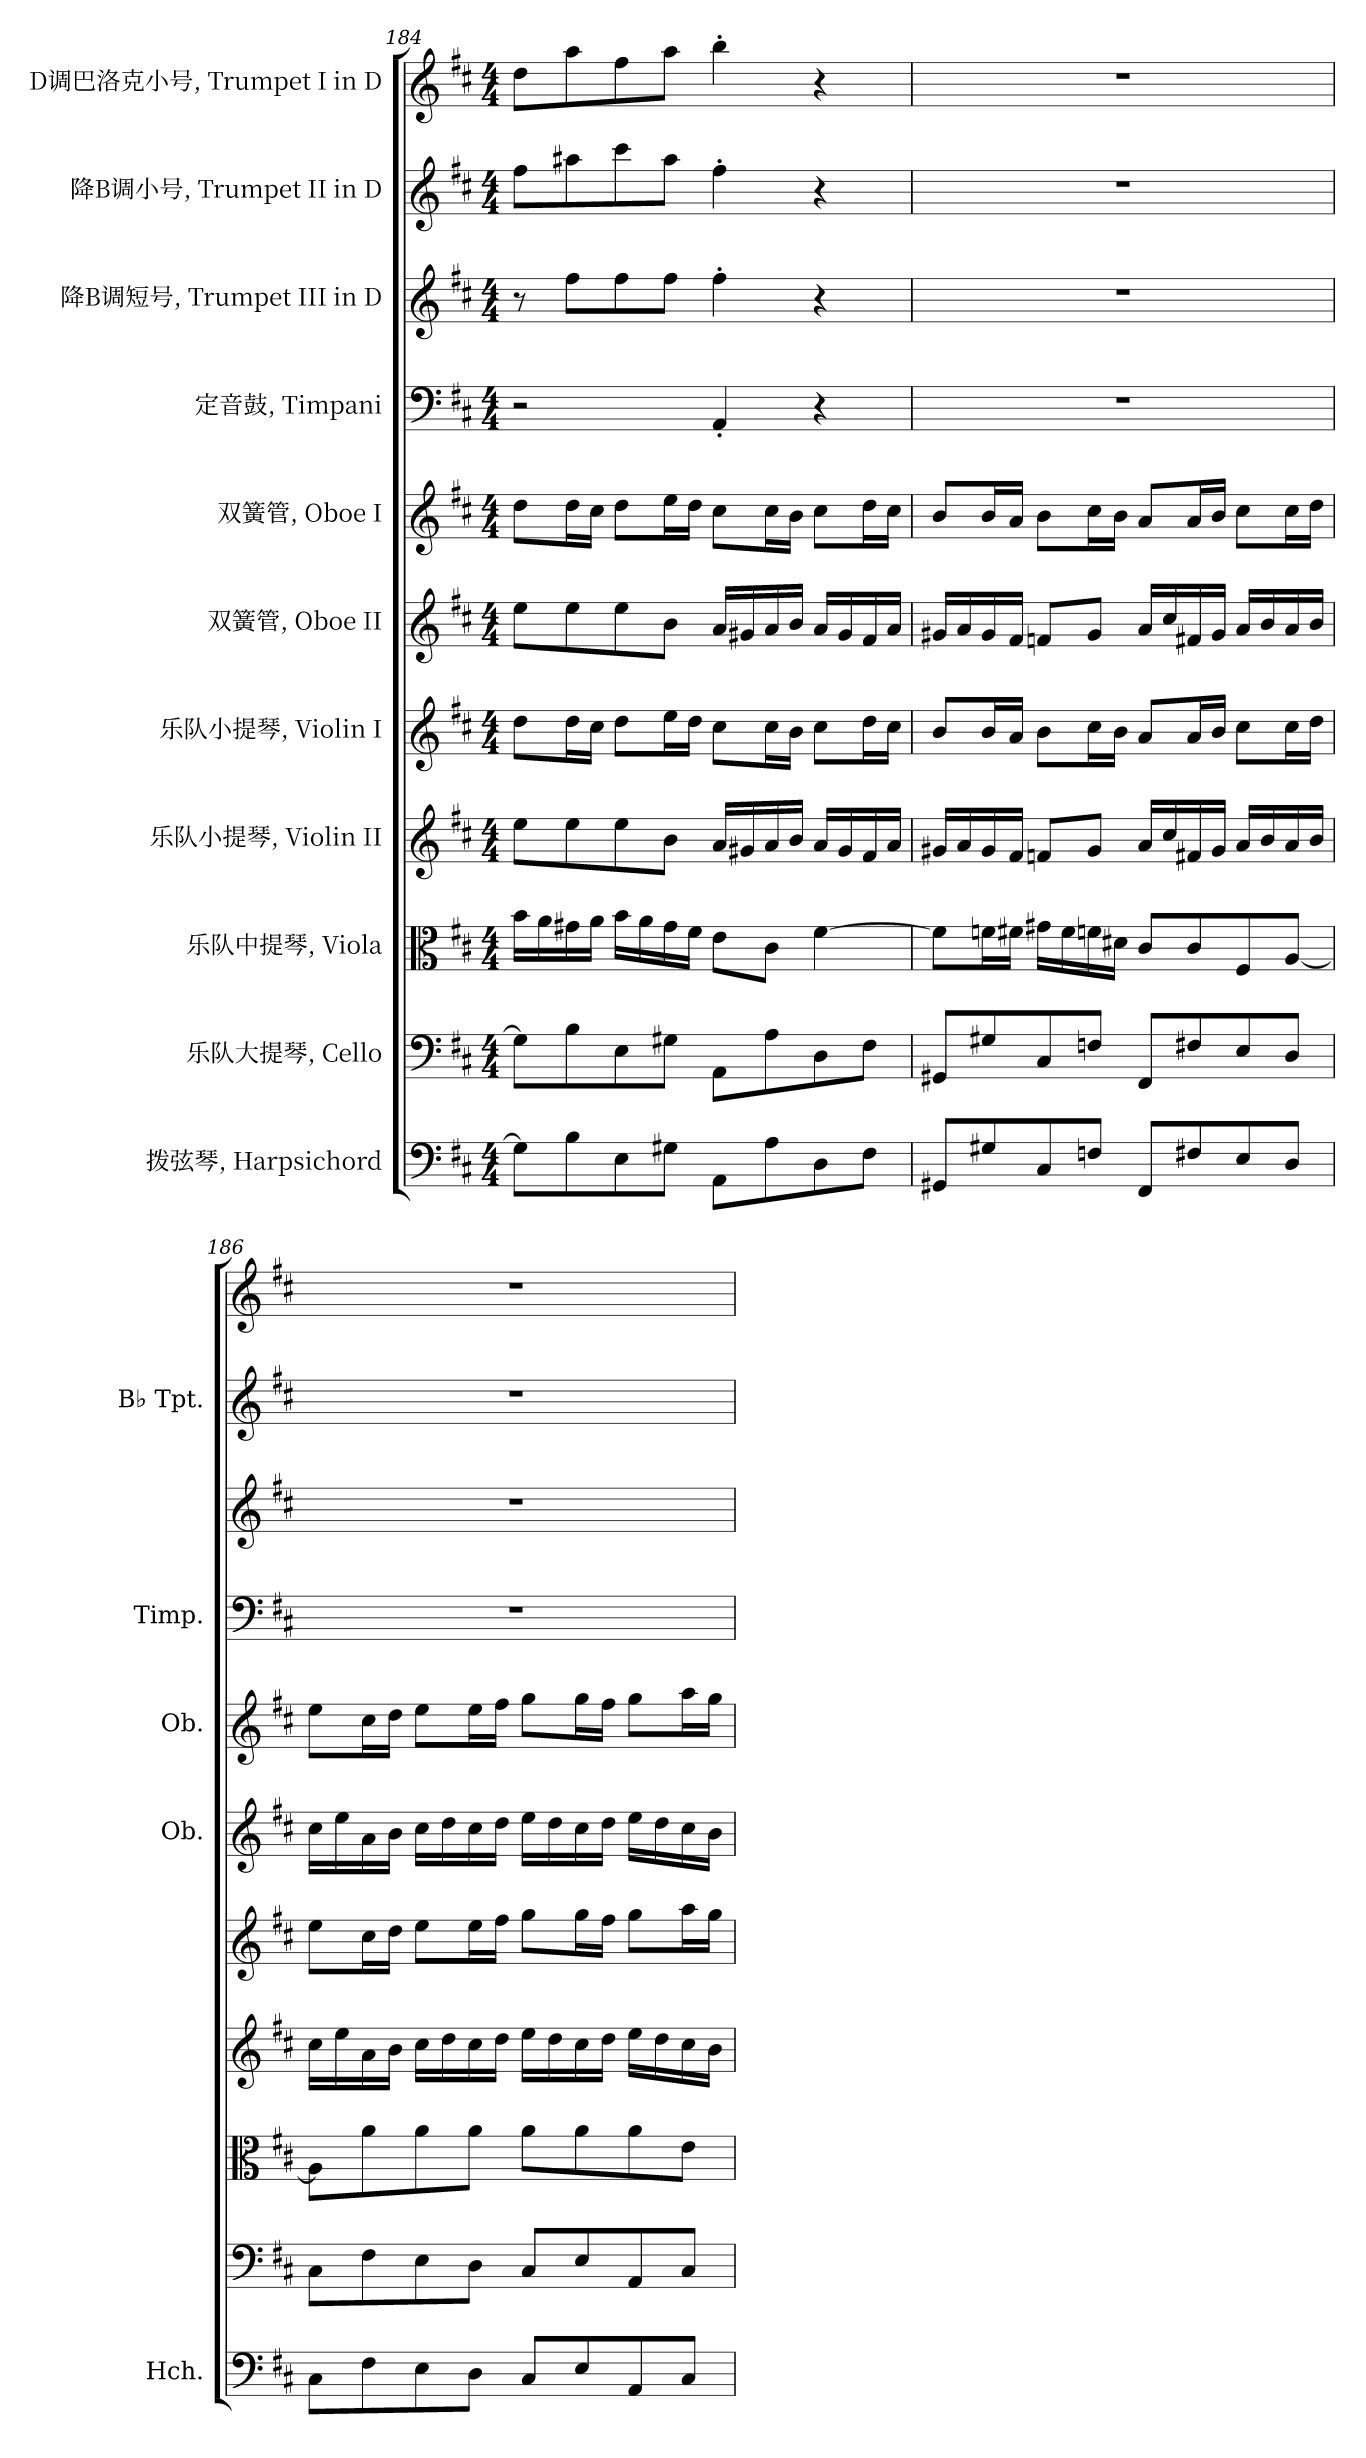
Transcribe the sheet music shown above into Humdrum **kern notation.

**kern	**kern	**kern	**kern	**kern	**kern	**kern	**kern	**kern	**kern	**kern
*part11	*part10	*part9	*part8	*part7	*part6	*part5	*part4	*part3	*part2	*part1
*staff11	*staff10	*staff9	*staff8	*staff7	*staff6	*staff5	*staff4	*staff3	*staff2	*staff1
*I"拨弦琴, Harpsichord	*I"乐队大提琴, Cello	*I"乐队中提琴, Viola	*I"乐队小提琴, Violin II	*I"乐队小提琴, Violin I	*I"双簧管, Oboe II	*I"双簧管, Oboe I	*I"定音鼓, Timpani	*I"降B调短号, Trumpet III in D	*I"降B调小号, Trumpet II in D	*I"D调巴洛克小号, Trumpet I in D
*I'Hch.	*	*	*	*	*I'Ob.	*I'Ob.	*I'Timp.	*	*I'B♭ Tpt.	*
*clefF4	*clefF4	*clefC3	*clefG2	*clefG2	*clefG2	*clefG2	*clefF4	*clefG2	*clefG2	*clefG2
*	*	*	*	*	*	*	*	*ITrd1c2	*ITrd1c2	*ITrd-1c-2
*k[f#c#]	*k[f#c#]	*k[f#c#]	*k[f#c#]	*k[f#c#]	*k[f#c#]	*k[f#c#]	*k[f#c#]	*k[]	*k[]	*k[f#c#g#d#]
*M4/4	*M4/4	*M4/4	*M4/4	*M4/4	*M4/4	*M4/4	*M4/4	*M4/4	*M4/4	*M4/4
=184	=184	=184	=184	=184	=184	=184	=184	=184	=184	=184
8G#\L]	8G#\L]	16b\LL	8ee\L	8dd\L	8ee\L	8dd\L	2r	8r	8ee\L	8ee\L
.	.	16a\	.	.	.	.	.	.	.	.
8B\	8B\	16g#X\	8ee\	16dd\L	8ee\	16dd\L	.	8ee\L	8gg#X\	8bb\
.	.	16a\JJ	.	16cc#\JJ	.	16cc#\JJ	.	.	.	.
8E\	8E\	16b\LL	8ee\	8dd\L	8ee\	8dd\L	.	8ee\	8bb\	8gg#\
.	.	16a\	.	.	.	.	.	.	.	.
8G#X\J	8G#X\J	16g#\	8b\J	16ee\L	8b\J	16ee\L	.	8ee\J	8gg#\J	8bb\J
.	.	16f#\JJ	.	16dd\JJ	.	16dd\JJ	.	.	.	.
8AA\L	8AA\L	8e\L	16a/LL	8cc#\L	16a/LL	8cc#\L	4AA'/	4ee'\	4ee'\	4ccc#'\
.	.	.	16g#X/	.	16g#X/	.	.	.	.	.
8A\	8A\	8c#\J	16a/	16cc#\L	16a/	16cc#\L	.	.	.	.
.	.	.	16b/JJ	16b\JJ	16b/JJ	16b\JJ	.	.	.	.
8D\	8D\	[4f#\	16a/LL	8cc#\L	16a/LL	8cc#\L	4r	4r	4r	4r
.	.	.	16g#/	.	16g#/	.	.	.	.	.
8F#\J	8F#\J	.	16f#/	16dd\L	16f#/	16dd\L	.	.	.	.
.	.	.	16a/JJ	16cc#\JJ	16a/JJ	16cc#\JJ	.	.	.	.
!!LO:PB:g=z
=185	=185	=185	=185	=185	=185	=185	=185	=185	=185	=185
8GG#X/L	8GG#X/L	8f#\L]	16g#X/LL	8b/L	16g#X/LL	8b/L	1r	1r	1r	1r
.	.	.	16a/	.	16a/	.	.	.	.	.
8G#X/	8G#X/	16fn\L	16g#/	16b/L	16g#/	16b/L	.	.	.	.
.	.	16f#X\JJ	16f#/JJ	16a/JJ	16f#/JJ	16a/JJ	.	.	.	.
8C#/	8C#/	16g#X\LL	8fn/L	8b\L	8fn/L	8b\L	.	.	.	.
.	.	16f#\	.	.	.	.	.	.	.	.
8Fn/J	8Fn/J	16fn\	8g#/J	16cc#\L	8g#/J	16cc#\L	.	.	.	.
.	.	16d#X\JJ	.	16b\JJ	.	16b\JJ	.	.	.	.
8FF#/L	8FF#/L	8c#/L	16a/LL	8a/L	16a/LL	8a/L	.	.	.	.
.	.	.	16cc#/	.	16cc#/	.	.	.	.	.
8F#X/	8F#X/	8c#/	16f#X/	16a/L	16f#X/	16a/L	.	.	.	.
.	.	.	16g#/JJ	16b/JJ	16g#/JJ	16b/JJ	.	.	.	.
8E/	8E/	8F#/	16a/LL	8cc#\L	16a/LL	8cc#\L	.	.	.	.
.	.	.	16b/	.	16b/	.	.	.	.	.
8D/J	8D/J	[8A/J	16a/	16cc#\L	16a/	16cc#\L	.	.	.	.
.	.	.	16b/JJ	16dd\JJ	16b/JJ	16dd\JJ	.	.	.	.
=186	=186	=186	=186	=186	=186	=186	=186	=186	=186	=186
8C#\L	8C#\L	8A\L]	16cc#\LL	8ee\L	16cc#\LL	8ee\L	1r	1r	1r	1r
.	.	.	16ee\	.	16ee\	.	.	.	.	.
8F#\	8F#\	8a\	16a\	16cc#\L	16a\	16cc#\L	.	.	.	.
.	.	.	16b\JJ	16dd\JJ	16b\JJ	16dd\JJ	.	.	.	.
8E\	8E\	8a\	16cc#\LL	8ee\L	16cc#\LL	8ee\L	.	.	.	.
.	.	.	16dd\	.	16dd\	.	.	.	.	.
8D\J	8D\J	8a\J	16cc#\	16ee\L	16cc#\	16ee\L	.	.	.	.
.	.	.	16dd\JJ	16ff#\JJ	16dd\JJ	16ff#\JJ	.	.	.	.
8C#/L	8C#/L	8a\L	16ee\LL	8gg\L	16ee\LL	8gg\L	.	.	.	.
.	.	.	16dd\	.	16dd\	.	.	.	.	.
8E/	8E/	8a\	16cc#\	16gg\L	16cc#\	16gg\L	.	.	.	.
.	.	.	16dd\JJ	16ff#\JJ	16dd\JJ	16ff#\JJ	.	.	.	.
8AA/	8AA/	8a\	16ee\LL	8gg\L	16ee\LL	8gg\L	.	.	.	.
.	.	.	16dd\	.	16dd\	.	.	.	.	.
8C#/J	8C#/J	8e\J	16cc#\	16aa\L	16cc#\	16aa\L	.	.	.	.
.	.	.	16b\JJ	16gg\JJ	16b\JJ	16gg\JJ	.	.	.	.
=	=	=	=	=	=	=	=	=	=	=
*-	*-	*-	*-	*-	*-	*-	*-	*-	*-	*-
